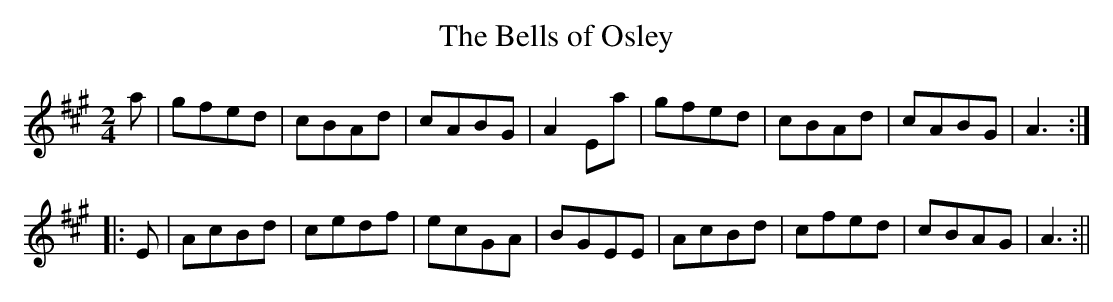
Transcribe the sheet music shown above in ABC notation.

X:1
T:Bells of Osley, The
M:2/4
L:1/8
K:A
a|gfed|cBAd|cABG|A2 Ea|gfed|cBAd|cABG|A3:|
|:E|AcBd|cedf|ecGA|BGEE|AcBd|cfed|cBAG|A3:||
